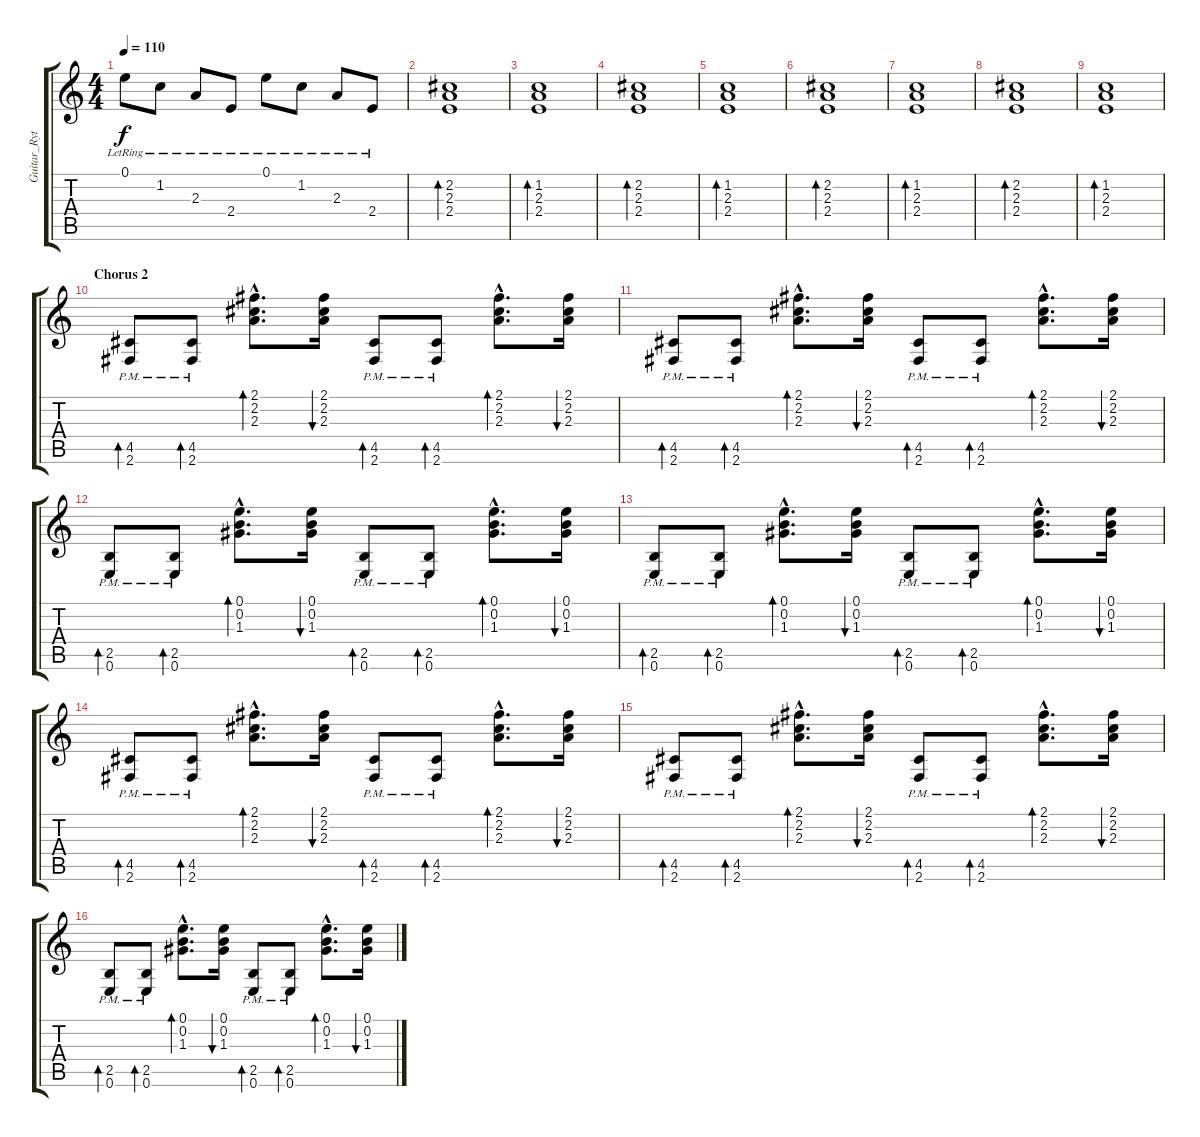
\track ("Guitar_Rythm" "Guitar_Ryt") {instrument electricguitarclean}
\staff {score tabs}
\tuning (E4 B3 G3 D3 A2 E2) {hide}
\ts (4 4)
\tempo 110
\clef g2
\ks c
0.1{lr}.8{dy f} 1.2{lr}.8 2.3{lr}.8 2.4{lr}.8 0.1{lr}.8 1.2{lr}.8 2.3{lr}.8 2.4{lr}.8 |
\section ("" "")
(2.2 2.3 2.4).1{bd 240} |
(1.2 2.3 2.4).1{bd 240} |
(2.2 2.3 2.4).1{bd 240} |
(1.2 2.3 2.4).1{bd 240} |
(2.2 2.3 2.4).1{bd 240} |
(1.2 2.3 2.4).1{bd 240} |
(2.2 2.3 2.4).1{bd 240} |
(1.2 2.3 2.4).1{bd 240} |
\section ("" "Chorus 2")
(4.5{pm} 2.6{pm}).8{bd 30 instrument distortionguitar} (4.5{pm} 2.6{pm}).8{bd 30} (2.1{hac} 2.2{hac} 2.3{hac}).8{d bd 30} (2.1 2.2 2.3).16{bu 30} (4.5{pm} 2.6{pm}).8{bd 30} (4.5{pm} 2.6{pm}).8{bd 30} (2.1{hac} 2.2{hac} 2.3{hac}).8{d bd 30} (2.1 2.2 2.3).16{bu 30} |
(4.5{pm} 2.6{pm}).8{bd 30} (4.5{pm} 2.6{pm}).8{bd 30} (2.1{hac} 2.2{hac} 2.3{hac}).8{d bd 30} (2.1 2.2 2.3).16{bu 30} (4.5{pm} 2.6{pm}).8{bd 30} (4.5{pm} 2.6{pm}).8{bd 30} (2.1{hac} 2.2{hac} 2.3{hac}).8{d bd 30} (2.1 2.2 2.3).16{bu 30} |
(2.5{pm} 0.6{pm}).8{bd 30} (2.5{pm} 0.6{pm}).8{bd 30} (0.1{hac} 0.2{hac} 1.3{hac}).8{d bd 30} (0.1 0.2 1.3).16{bu 30} (2.5{pm} 0.6{pm}).8{bd 30} (2.5{pm} 0.6{pm}).8{bd 30} (0.1{hac} 0.2{hac} 1.3{hac}).8{d bd 30} (0.1 0.2 1.3).16{bu 30} |
(2.5{pm} 0.6{pm}).8{bd 30} (2.5{pm} 0.6{pm}).8{bd 30} (0.1{hac} 0.2{hac} 1.3{hac}).8{d bd 30} (0.1 0.2 1.3).16{bu 30} (2.5{pm} 0.6{pm}).8{bd 30} (2.5{pm} 0.6{pm}).8{bd 30} (0.1{hac} 0.2{hac} 1.3{hac}).8{d bd 30} (0.1 0.2 1.3).16{bu 30} |
(4.5{pm} 2.6{pm}).8{bd 30 instrument distortionguitar} (4.5{pm} 2.6{pm}).8{bd 30} (2.1{hac} 2.2{hac} 2.3{hac}).8{d bd 30} (2.1 2.2 2.3).16{bu 30} (4.5{pm} 2.6{pm}).8{bd 30} (4.5{pm} 2.6{pm}).8{bd 30} (2.1{hac} 2.2{hac} 2.3{hac}).8{d bd 30} (2.1 2.2 2.3).16{bu 30} |
(4.5{pm} 2.6{pm}).8{bd 30} (4.5{pm} 2.6{pm}).8{bd 30} (2.1{hac} 2.2{hac} 2.3{hac}).8{d bd 30} (2.1 2.2 2.3).16{bu 30} (4.5{pm} 2.6{pm}).8{bd 30} (4.5{pm} 2.6{pm}).8{bd 30} (2.1{hac} 2.2{hac} 2.3{hac}).8{d bd 30} (2.1 2.2 2.3).16{bu 30} |
(2.5{pm} 0.6{pm}).8{bd 30} (2.5{pm} 0.6{pm}).8{bd 30} (0.1{hac} 0.2{hac} 1.3{hac}).8{d bd 30} (0.1 0.2 1.3).16{bu 30} (2.5{pm} 0.6{pm}).8{bd 30} (2.5{pm} 0.6{pm}).8{bd 30} (0.1{hac} 0.2{hac} 1.3{hac}).8{d bd 30} (0.1 0.2 1.3).16{bu 30}
